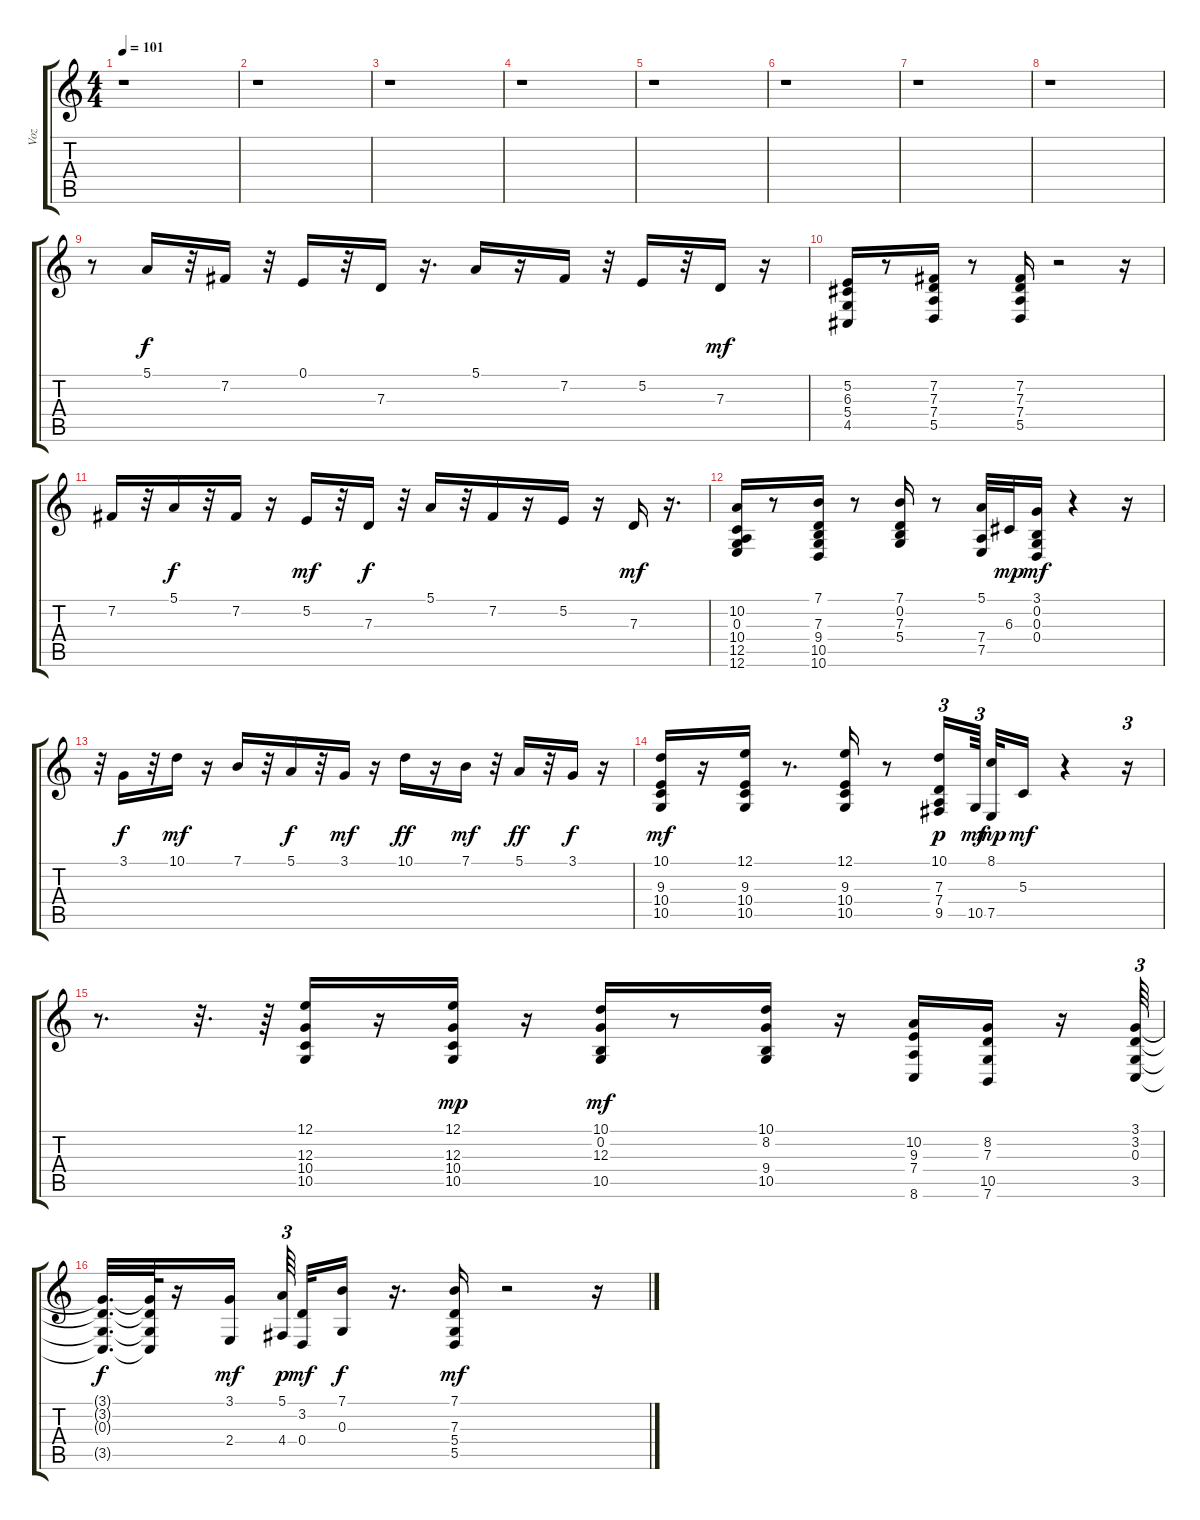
\track ("Voz" "Voz") {instrument clarinet}
\staff {score tabs}
\tuning (E4 B3 G3 D3 A2 E2) {hide}
\ts (4 4)
\tempo 101
\clef g2
\ks c
r.1{dy mf} |
r.1 |
r.1 |
r.1 |
r.1 |
r.1 |
r.1 |
r.1 |
r.8 5.1.16{dy f} r.32 7.2.16 r.32 0.1.16 r.32 7.3.16 r.16{d} 5.1.16 r.16 7.2.16 r.32 5.2.16 r.32 7.3.16{dy mf} r.16 |
(5.2 6.3 5.4 4.5).16 r.8 (7.2 7.3 7.4 5.5).16 r.8 (7.2 7.3 7.4 5.5).16 r.2 r.16 |
7.2.16 r.32 5.1.16{dy f} r.32 7.2.16 r.16 5.2.16{dy mf} r.32 7.3.16{dy f} r.32 5.1.16 r.32 7.2.16 r.16 5.2.16 r.16 7.3.16{dy mf} r.16{d} |
(10.2 0.3 10.4 12.5 12.6).16 r.8 (7.1 7.3 9.4 10.5 10.6).16 r.8 (7.1 0.2 7.3 5.4).16 r.8 (5.1 7.4 7.5).32 6.3.32{dy mp} (3.1 0.2 0.3 0.4).16{dy mf} r.4 r.16 |
r.32 3.1.16{dy f} r.32 10.1.16{dy mf} r.16 7.1.16 r.32 5.1.16{dy f} r.32 3.1.16{dy mf} r.16 10.1.16{dy ff} r.16 7.1.16{dy mf} r.32 5.1.16{dy ff} r.32 3.1.16{dy f} r.16 |
(10.1 9.3 10.4 10.5).16{dy mf} r.16 (12.1 9.3 10.4 10.5).16 r.8{d} (12.1 9.3 10.4 10.5).16 r.8 (10.1 7.3 7.4 9.5).16{tu (3 2) dy p} 10.5.64{tu (3 2) dy mf beam splitsecondary} (8.1 7.5).32{dy mp} 5.3.16{dy mf} r.4 r.16{tu (3 2)} |
r.8{d} r.32{d} r.64 (12.1 12.3 10.4 10.5).16 r.16 (12.1 12.3 10.4 10.5).16{dy mp} r.16 (10.1 0.2 12.3 10.5).16{dy mf} r.8 (10.1 8.2 9.4 10.5).16 r.16 (10.2 9.3 7.4 8.6).16 (8.2 7.3 10.5 7.6).16 r.16 (3.1 3.2 0.3 3.5).64{tu (3 2)} |
(3.1{t} 3.2{t} 0.3{t} 3.5{t}).32{d dy f} (3.1{t} 3.2{t} 0.3{t} 3.5{t}).64 r.16 (3.1 2.4).16{dy mf beam splitsecondary} (5.1 4.4).64{tu (3 2) dy p beam splitsecondary} (3.2 0.4).32{dy mf} (7.1 0.3).16{dy f} r.16{d} (7.1 7.3 5.4 5.5).16{dy mf} r.2 r.16
